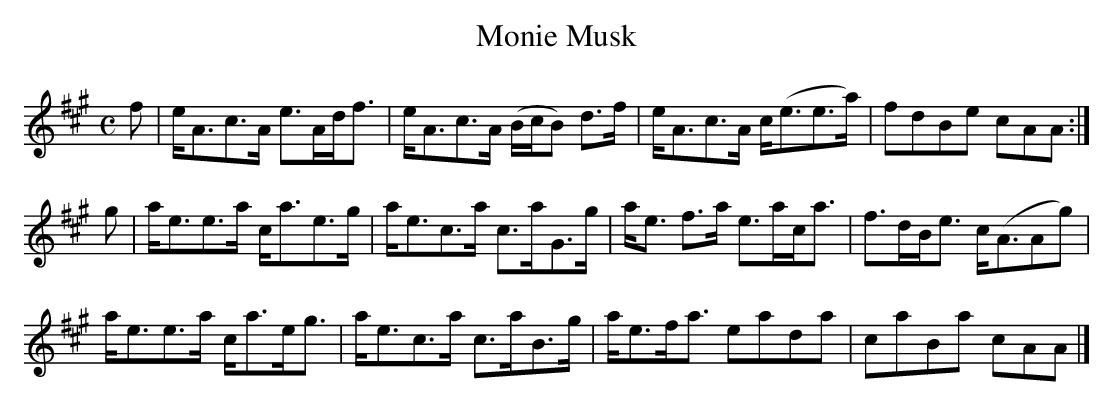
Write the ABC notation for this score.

X:1
T:Monie Musk
L:1/8
M:C
K:A
f|e<Ac>A e>Ad<f|e<Ac>A (B/c/B) d>f|e<Ac>A  c<(ee>a)|fdBe   cAA   :|
g|a<ee>a c<ae>g|a<ec>a c>aG>g     |a<e f>a e>ac<a  |f>dB<e c<(AAg)|
  a<ee>a c<ae<g|a<ec>a c>aB>g     |a<ef<a  eada    |caBa   cAA   |]
